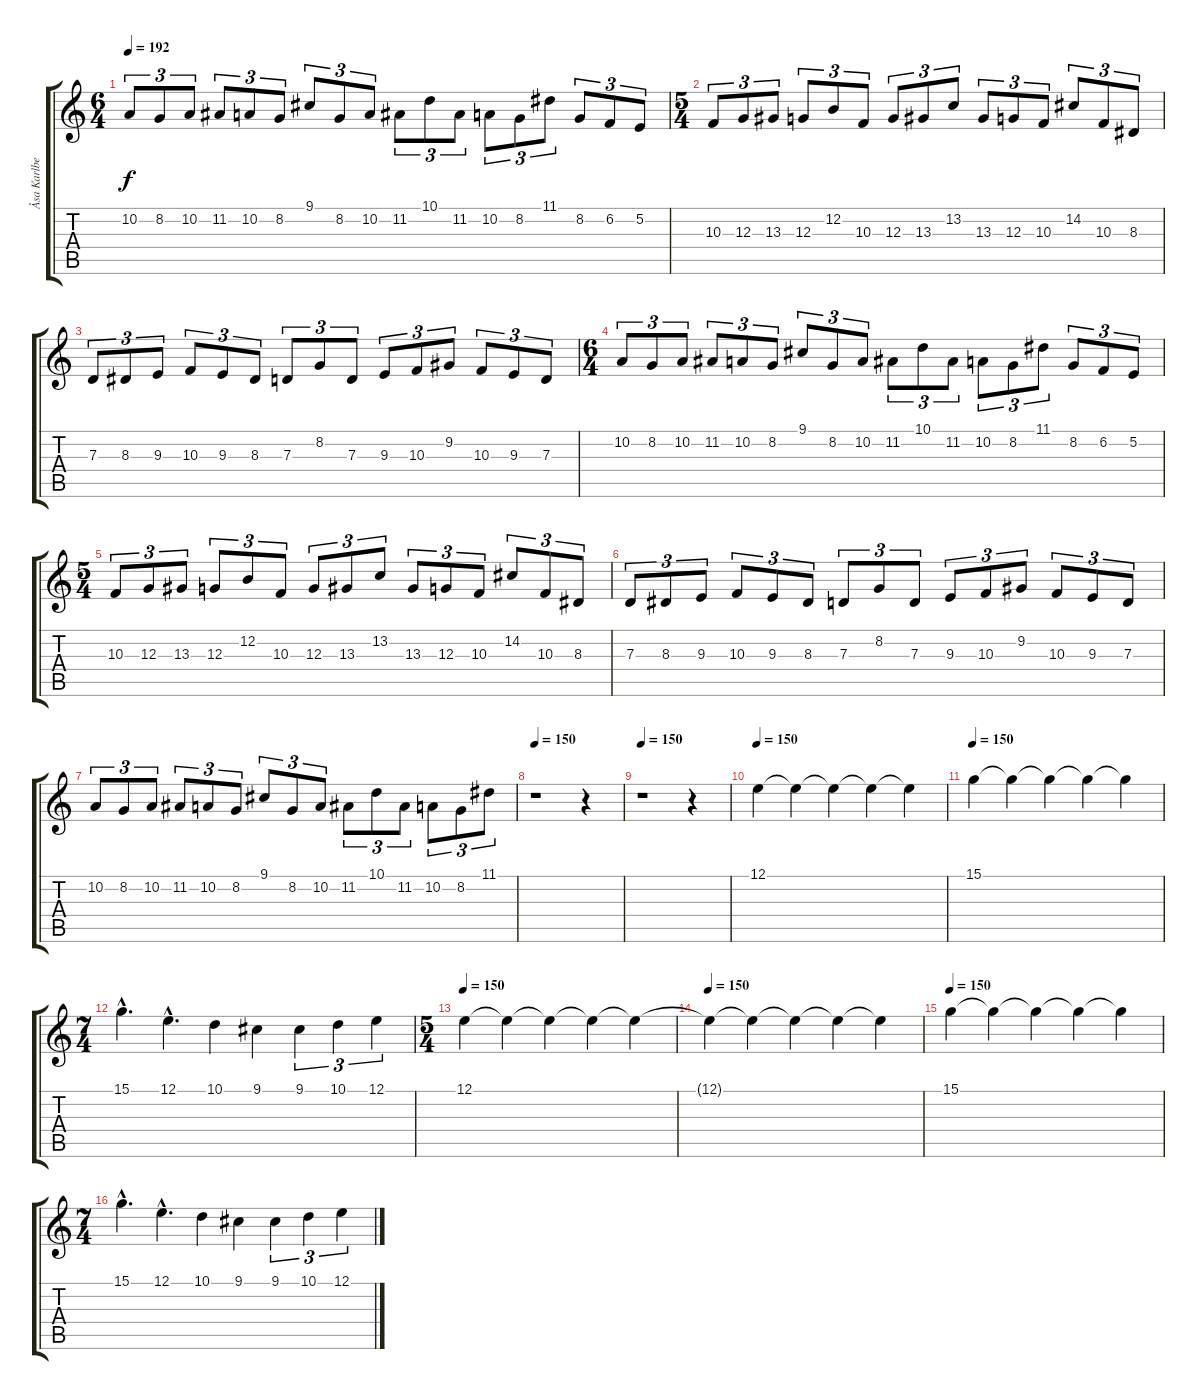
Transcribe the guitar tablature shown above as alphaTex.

\track ("Åsa Karlberg" "Åsa Karlbe") {instrument flute}
\staff {score tabs}
\tuning (E4 B3 G3 D3 A2 E2) {hide}
\ts (6 4)
\tempo 192
\clef g2
\ks c
10.2.8{tu (3 2) dy f} 8.2.8{tu (3 2)} 10.2.8{tu (3 2)} 11.2.8{tu (3 2)} 10.2.8{tu (3 2)} 8.2.8{tu (3 2)} 9.1.8{tu (3 2)} 8.2.8{tu (3 2)} 10.2.8{tu (3 2)} 11.2.8{tu (3 2)} 10.1.8{tu (3 2)} 11.2.8{tu (3 2)} 10.2.8{tu (3 2)} 8.2.8{tu (3 2)} 11.1.8{tu (3 2)} 8.2.8{tu (3 2)} 6.2.8{tu (3 2)} 5.2.8{tu (3 2)} |
\ts (5 4)
10.3.8{tu (3 2)} 12.3.8{tu (3 2)} 13.3.8{tu (3 2)} 12.3.8{tu (3 2)} 12.2.8{tu (3 2)} 10.3.8{tu (3 2)} 12.3.8{tu (3 2)} 13.3.8{tu (3 2)} 13.2.8{tu (3 2)} 13.3.8{tu (3 2)} 12.3.8{tu (3 2)} 10.3.8{tu (3 2)} 14.2.8{tu (3 2)} 10.3.8{tu (3 2)} 8.3.8{tu (3 2)} |
7.3.8{tu (3 2)} 8.3.8{tu (3 2)} 9.3.8{tu (3 2)} 10.3.8{tu (3 2)} 9.3.8{tu (3 2)} 8.3.8{tu (3 2)} 7.3.8{tu (3 2)} 8.2.8{tu (3 2)} 7.3.8{tu (3 2)} 9.3.8{tu (3 2)} 10.3.8{tu (3 2)} 9.2.8{tu (3 2)} 10.3.8{tu (3 2)} 9.3.8{tu (3 2)} 7.3.8{tu (3 2)} |
\ts (6 4)
10.2.8{tu (3 2)} 8.2.8{tu (3 2)} 10.2.8{tu (3 2)} 11.2.8{tu (3 2)} 10.2.8{tu (3 2)} 8.2.8{tu (3 2)} 9.1.8{tu (3 2)} 8.2.8{tu (3 2)} 10.2.8{tu (3 2)} 11.2.8{tu (3 2)} 10.1.8{tu (3 2)} 11.2.8{tu (3 2)} 10.2.8{tu (3 2)} 8.2.8{tu (3 2)} 11.1.8{tu (3 2)} 8.2.8{tu (3 2)} 6.2.8{tu (3 2)} 5.2.8{tu (3 2)} |
\ts (5 4)
10.3.8{tu (3 2)} 12.3.8{tu (3 2)} 13.3.8{tu (3 2)} 12.3.8{tu (3 2)} 12.2.8{tu (3 2)} 10.3.8{tu (3 2)} 12.3.8{tu (3 2)} 13.3.8{tu (3 2)} 13.2.8{tu (3 2)} 13.3.8{tu (3 2)} 12.3.8{tu (3 2)} 10.3.8{tu (3 2)} 14.2.8{tu (3 2)} 10.3.8{tu (3 2)} 8.3.8{tu (3 2)} |
7.3.8{tu (3 2)} 8.3.8{tu (3 2)} 9.3.8{tu (3 2)} 10.3.8{tu (3 2)} 9.3.8{tu (3 2)} 8.3.8{tu (3 2)} 7.3.8{tu (3 2)} 8.2.8{tu (3 2)} 7.3.8{tu (3 2)} 9.3.8{tu (3 2)} 10.3.8{tu (3 2)} 9.2.8{tu (3 2)} 10.3.8{tu (3 2)} 9.3.8{tu (3 2)} 7.3.8{tu (3 2)} |
10.2.8{tu (3 2)} 8.2.8{tu (3 2)} 10.2.8{tu (3 2)} 11.2.8{tu (3 2)} 10.2.8{tu (3 2)} 8.2.8{tu (3 2)} 9.1.8{tu (3 2)} 8.2.8{tu (3 2)} 10.2.8{tu (3 2)} 11.2.8{tu (3 2)} 10.1.8{tu (3 2)} 11.2.8{tu (3 2)} 10.2.8{tu (3 2)} 8.2.8{tu (3 2)} 11.1.8{tu (3 2)} |
\tempo 150
r.1 r.4 |
\tempo 150
r.1 r.4 |
\tempo 150
12.1.4{volume 8 balance 12 instrument flute} 12.1{t}.4 12.1{t}.4 12.1{t}.4 12.1{t}.4 |
\tempo 150
15.1.4 15.1{t}.4 15.1{t}.4 15.1{t}.4 15.1{t}.4 |
\ts (7 4)
15.1{hac}.4{d} 12.1{hac}.4{d} 10.1.4 9.1.4 9.1.4{tu (3 2)} 10.1.4{tu (3 2)} 12.1.4{tu (3 2)} |
\ts (5 4)
\tempo 150
12.1.4 12.1{t}.4 12.1{t}.4 12.1{t}.4 12.1{t}.4 |
\tempo 150
12.1{t}.4 12.1{t}.4 12.1{t}.4 12.1{t}.4 12.1{t}.4 |
\tempo 150
15.1.4 15.1{t}.4 15.1{t}.4 15.1{t}.4 15.1{t}.4 |
\ts (7 4)
15.1{hac}.4{d} 12.1{hac}.4{d} 10.1.4 9.1.4 9.1.4{tu (3 2)} 10.1.4{tu (3 2)} 12.1.4{tu (3 2)}
